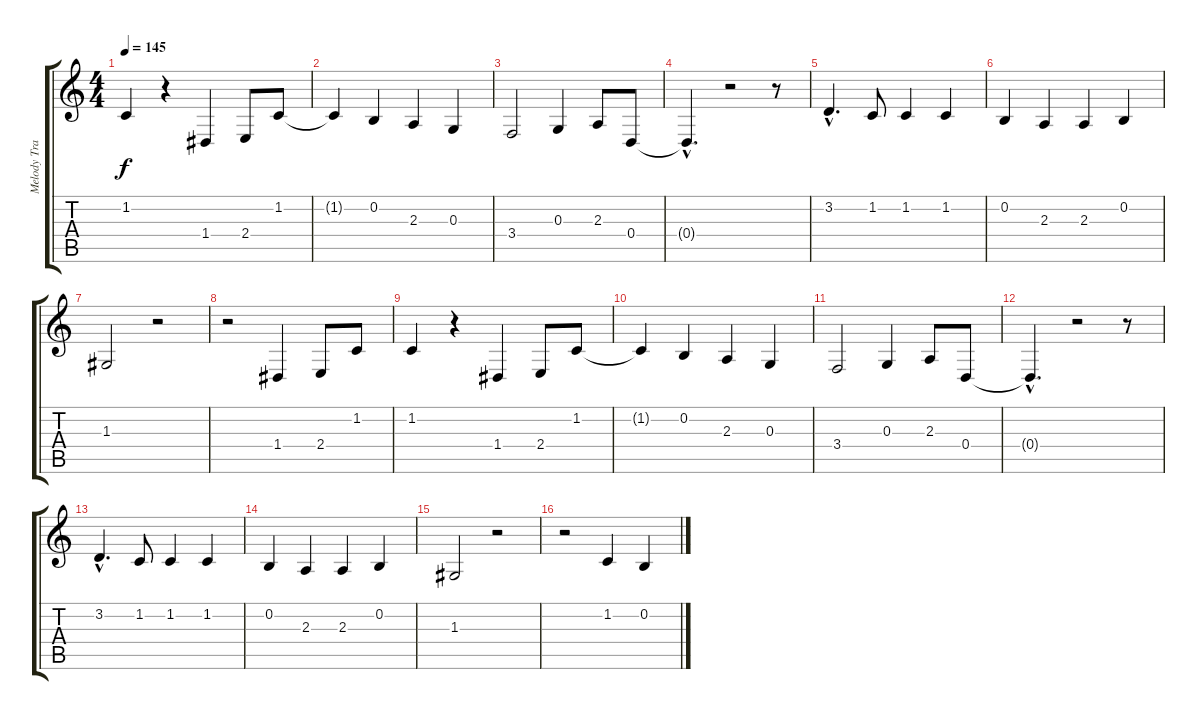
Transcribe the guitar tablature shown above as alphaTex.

\track ("Melody Track" "Melody Tra") {instrument tenorsax}
\staff {score tabs}
\tuning (E4 B3 G3 D3 A2 E2) {hide}
\ts (4 4)
\tempo 145
\clef g2
\ks c
1.2.4{dy f} r.4 1.4.4 2.4.8 1.2.8 |
1.2{t}.4 0.2.4 2.3.4 0.3.4 |
3.4.2 0.3.4 2.3.8 0.4.8 |
0.4{hac t}.4{d} r.2 r.8 |
3.2{hac}.4{d} 1.2.8 1.2.4 1.2.4 |
0.2.4 2.3.4 2.3.4 0.2.4 |
1.3.2 r.2 |
r.2 1.4.4 2.4.8 1.2.8 |
1.2.4 r.4 1.4.4 2.4.8 1.2.8 |
1.2{t}.4 0.2.4 2.3.4 0.3.4 |
3.4.2 0.3.4 2.3.8 0.4.8 |
0.4{hac t}.4{d} r.2 r.8 |
3.2{hac}.4{d} 1.2.8 1.2.4 1.2.4 |
0.2.4 2.3.4 2.3.4 0.2.4 |
1.3.2 r.2 |
r.2 1.2.4 0.2.4
